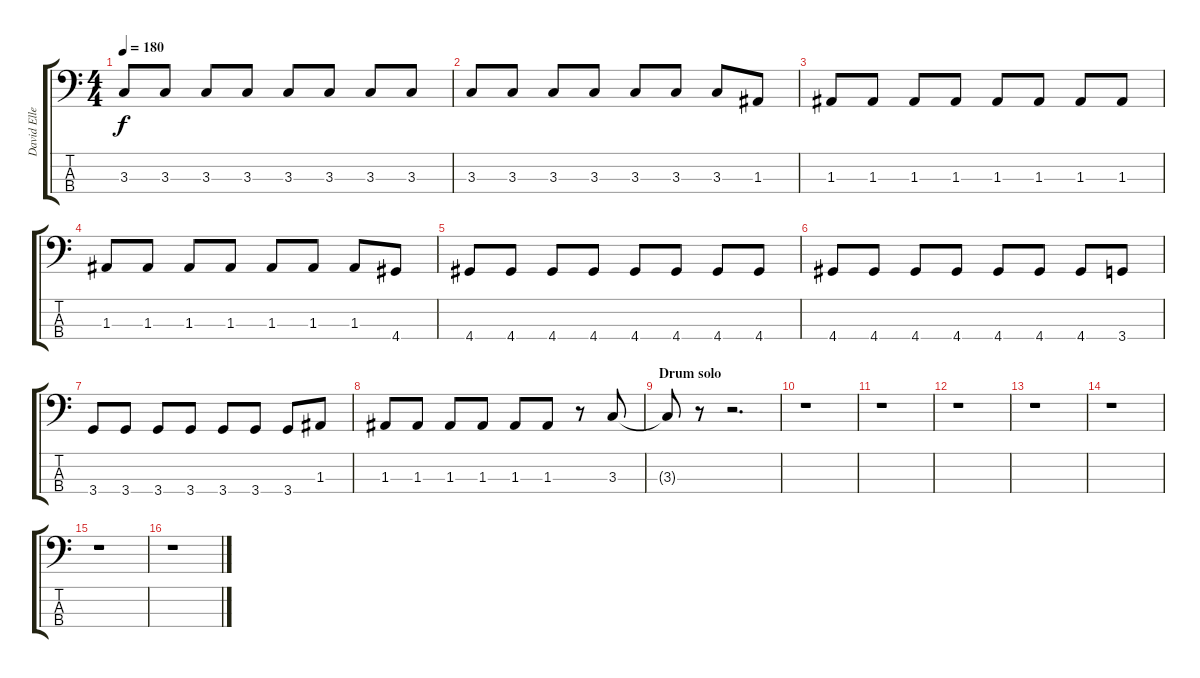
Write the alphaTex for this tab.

\track ("David Ellefson" "David Elle") {instrument electricbasspick}
\staff {score tabs}
\tuning (G2 D2 A1 E1) {hide}
\ts (4 4)
\tempo 180
\clef f4
\ks c
3.3.8{dy f} 3.3.8 3.3.8 3.3.8 3.3.8 3.3.8 3.3.8 3.3.8 |
3.3.8 3.3.8 3.3.8 3.3.8 3.3.8 3.3.8 3.3.8 1.3.8 |
1.3.8 1.3.8 1.3.8 1.3.8 1.3.8 1.3.8 1.3.8 1.3.8 |
1.3.8 1.3.8 1.3.8 1.3.8 1.3.8 1.3.8 1.3.8 4.4.8 |
4.4.8 4.4.8 4.4.8 4.4.8 4.4.8 4.4.8 4.4.8 4.4.8 |
4.4.8 4.4.8 4.4.8 4.4.8 4.4.8 4.4.8 4.4.8 3.4.8 |
3.4.8 3.4.8 3.4.8 3.4.8 3.4.8 3.4.8 3.4.8 1.3.8 |
1.3.8 1.3.8 1.3.8 1.3.8 1.3.8 1.3.8 r.8 3.3.8 |
\section ("" "Drum solo")
3.3{t}.8 r.8 r.2{d} |
r.1 |
r.1 |
r.1 |
r.1 |
r.1 |
r.1 |
r.1
